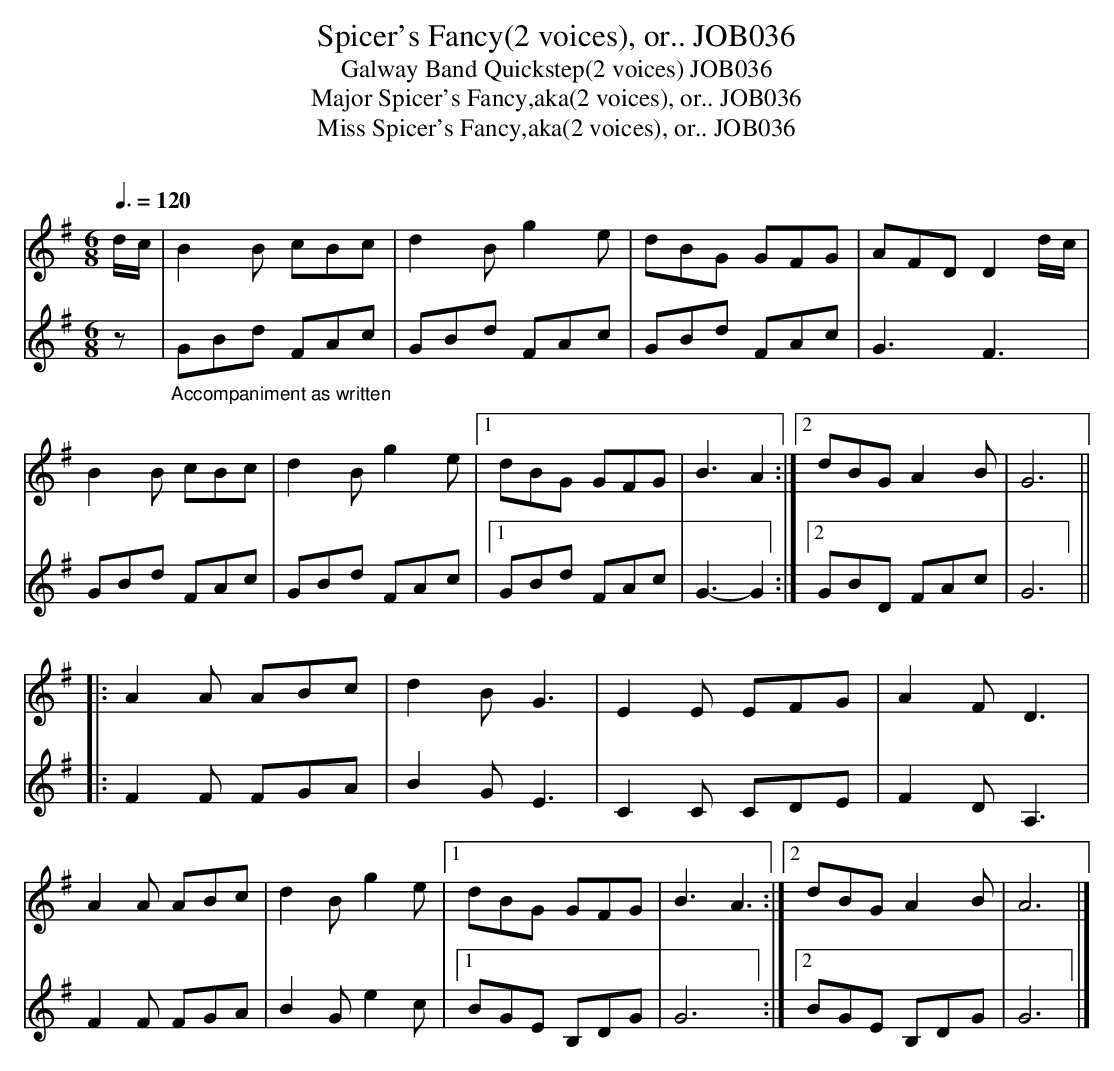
X:1
T:Spicer's Fancy(2 voices), or.. JOB036
T: Galway Band Quickstep(2 voices) JOB036
T:Major Spicer's Fancy,aka(2 voices), or.. JOB036
T:Miss Spicer's Fancy,aka(2 voices), or.. JOB036
M:6/8
L:1/8
O:
Q:3/8=120
K:G
V:1
d/c/|B2B cBc|d2B g2e|dBG GFG|AFD D2d/c/|
B2B cBc|d2B g2e|1dBG GFG|B3A2:|2dBG A2B|G6||
|:A2A ABc|d2B G3|E2E EFG|A2F D3|
A2A ABc|d2B g2e|1dBG GFG|B3 A3:|2dBG A2B|A6|]
V:2
z|"_Accompaniment as written"GBd FAc|GBd FAc|GBd FAc|G3 F3|
GBd FAc|GBd FAc|1GBd FAc|G3-G2:|2GBD FAc|G6||
|:F2F FGA|B2G E3|C2C CDE|F2D A,3|
F2F FGA|B2G e2c|1BGE B,DG|G6:|2BGE B,DG|G6|]
